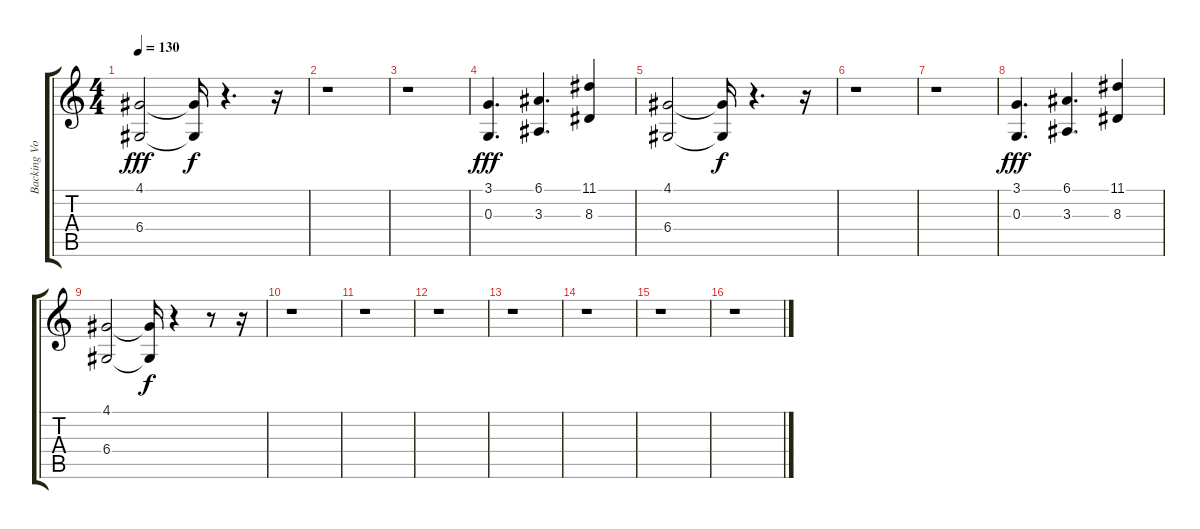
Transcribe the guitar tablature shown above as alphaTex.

\track ("Backing Vocals" "Backing Vo") {instrument choiraahs}
\staff {score tabs}
\tuning (E4 B3 G3 D3 A2 E2) {hide}
\ts (4 4)
\tempo 130
\clef g2
\ks c
(4.1 6.4).2{dy fff} (4.1{t} 6.4{t}).16{dy f} r.4{d} r.16 |
r.1 |
r.1 |
(3.1 0.3).4{d dy fff} (6.1 3.3).4{d} (11.1 8.3).4 |
(4.1 6.4).2 (4.1{t} 6.4{t}).16{dy f} r.4{d} r.16 |
r.1 |
r.1 |
(3.1 0.3).4{d dy fff} (6.1 3.3).4{d} (11.1 8.3).4 |
(4.1 6.4).2 (4.1{t} 6.4{t}).16{dy f} r.4 r.8 r.16 |
r.1 |
r.1 |
r.1 |
r.1 |
r.1 |
r.1 |
r.1
